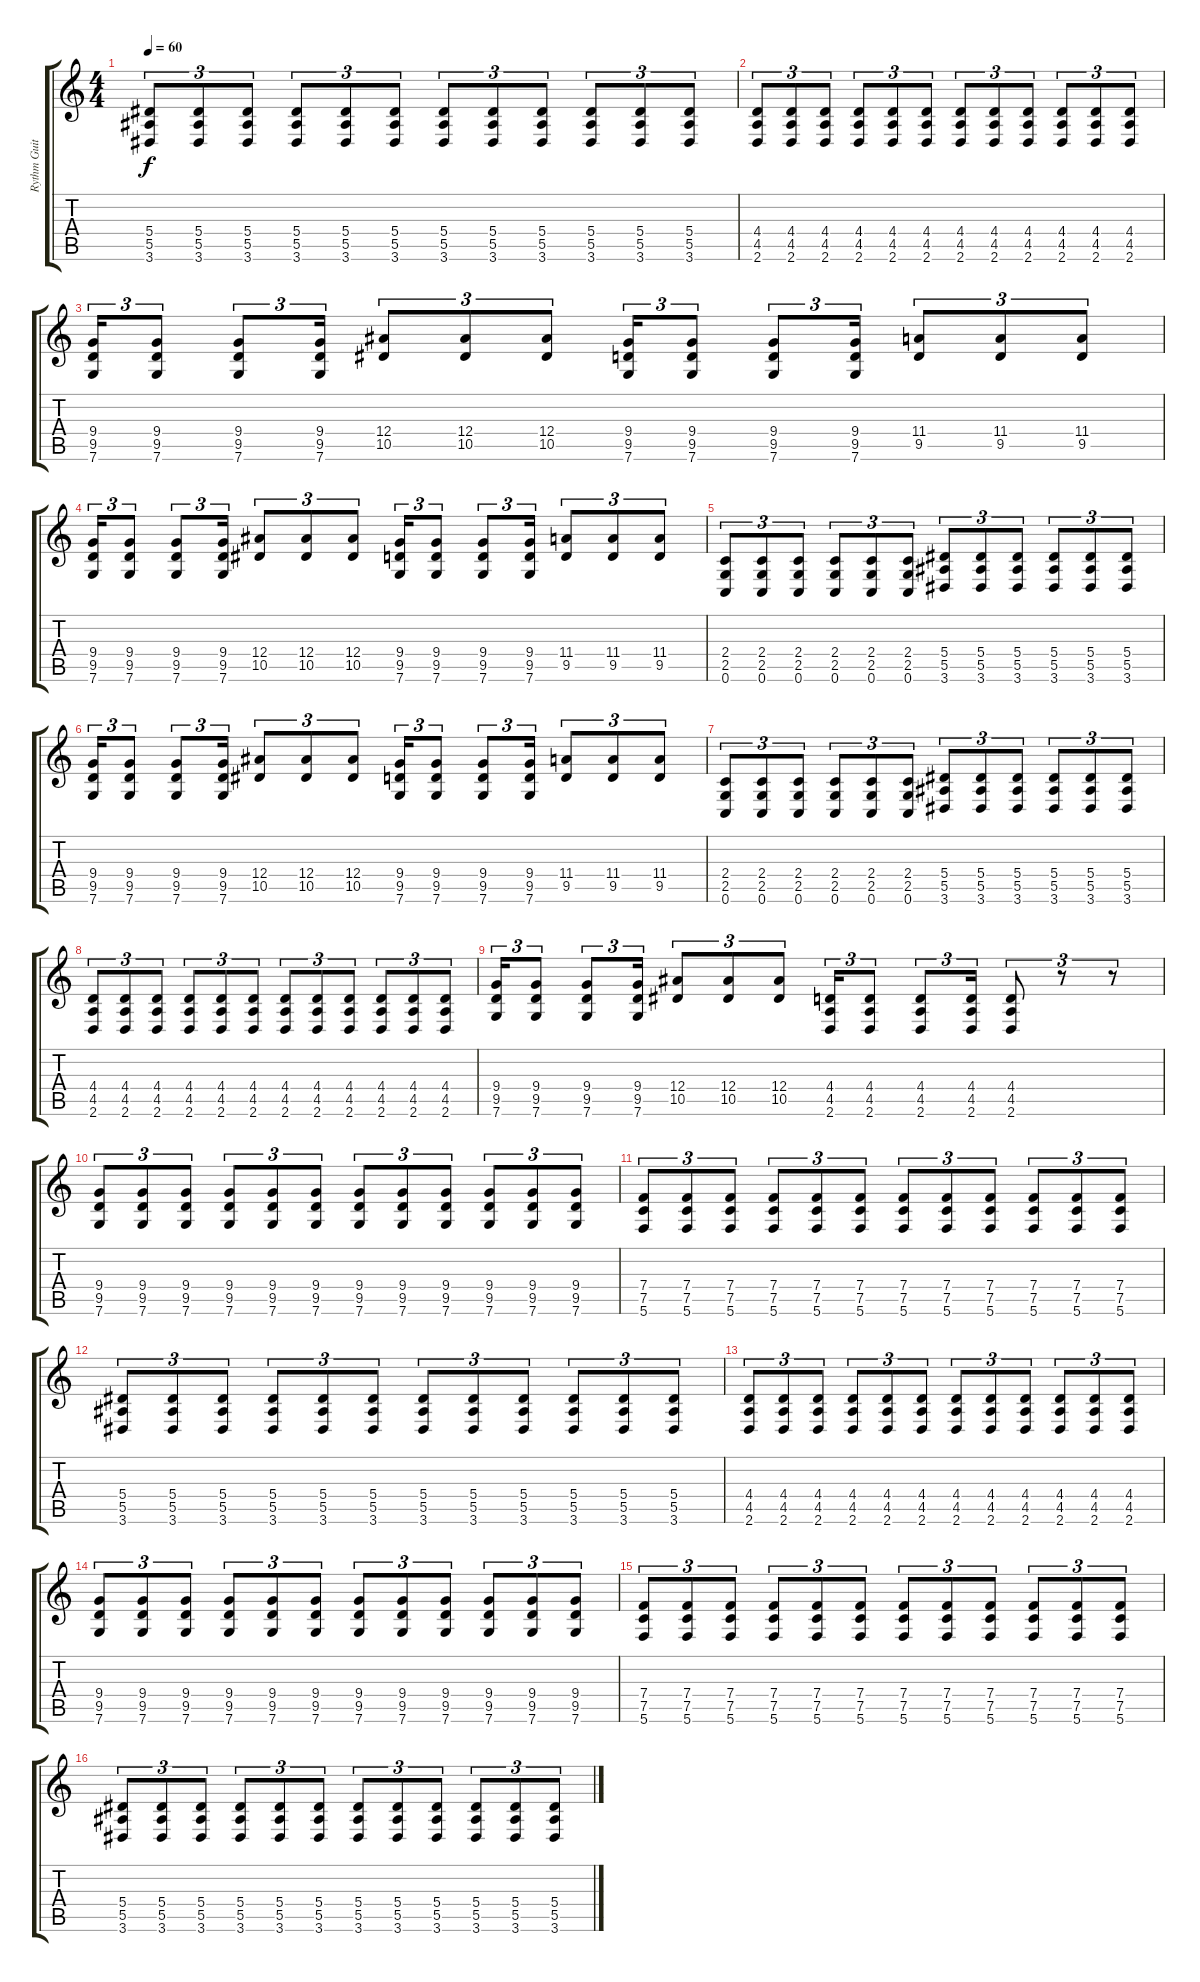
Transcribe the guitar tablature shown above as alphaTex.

\track ("Rythm Guitar" "Rythm Guit") {instrument distortionguitar}
\staff {score tabs}
\tuning (C4 G3 Eb3 Bb2 F2 C2) {hide}
\ts (4 4)
\tempo 60
\clef g2
\ks c
(5.4 5.5 3.6).8{tu (3 2) dy f} (5.4 5.5 3.6).8{tu (3 2)} (5.4 5.5 3.6).8{tu (3 2)} (5.4 5.5 3.6).8{tu (3 2)} (5.4 5.5 3.6).8{tu (3 2)} (5.4 5.5 3.6).8{tu (3 2)} (5.4 5.5 3.6).8{tu (3 2)} (5.4 5.5 3.6).8{tu (3 2)} (5.4 5.5 3.6).8{tu (3 2)} (5.4 5.5 3.6).8{tu (3 2)} (5.4 5.5 3.6).8{tu (3 2)} (5.4 5.5 3.6).8{tu (3 2)} |
(4.4 4.5 2.6).8{tu (3 2)} (4.4 4.5 2.6).8{tu (3 2)} (4.4 4.5 2.6).8{tu (3 2)} (4.4 4.5 2.6).8{tu (3 2)} (4.4 4.5 2.6).8{tu (3 2)} (4.4 4.5 2.6).8{tu (3 2)} (4.4 4.5 2.6).8{tu (3 2)} (4.4 4.5 2.6).8{tu (3 2)} (4.4 4.5 2.6).8{tu (3 2)} (4.4 4.5 2.6).8{tu (3 2)} (4.4 4.5 2.6).8{tu (3 2)} (4.4 4.5 2.6).8{tu (3 2)} |
(9.4 9.5 7.6).16{tu (3 2)} (9.4 9.5 7.6).8{tu (3 2)} (9.4 9.5 7.6).8{tu (3 2)} (9.4 9.5 7.6).16{tu (3 2)} (12.4 10.5).8{tu (3 2)} (12.4 10.5).8{tu (3 2)} (12.4 10.5).8{tu (3 2)} (9.4 9.5 7.6).16{tu (3 2)} (9.4 9.5 7.6).8{tu (3 2)} (9.4 9.5 7.6).8{tu (3 2)} (9.4 9.5 7.6).16{tu (3 2)} (11.4 9.5).8{tu (3 2)} (11.4 9.5).8{tu (3 2)} (11.4 9.5).8{tu (3 2)} |
(9.4 9.5 7.6).16{tu (3 2)} (9.4 9.5 7.6).8{tu (3 2)} (9.4 9.5 7.6).8{tu (3 2)} (9.4 9.5 7.6).16{tu (3 2)} (12.4 10.5).8{tu (3 2)} (12.4 10.5).8{tu (3 2)} (12.4 10.5).8{tu (3 2)} (9.4 9.5 7.6).16{tu (3 2)} (9.4 9.5 7.6).8{tu (3 2)} (9.4 9.5 7.6).8{tu (3 2)} (9.4 9.5 7.6).16{tu (3 2)} (11.4 9.5).8{tu (3 2)} (11.4 9.5).8{tu (3 2)} (11.4 9.5).8{tu (3 2)} |
(2.4 2.5 0.6).8{tu (3 2)} (2.4 2.5 0.6).8{tu (3 2)} (2.4 2.5 0.6).8{tu (3 2)} (2.4 2.5 0.6).8{tu (3 2)} (2.4 2.5 0.6).8{tu (3 2)} (2.4 2.5 0.6).8{tu (3 2)} (5.4 5.5 3.6).8{tu (3 2)} (5.4 5.5 3.6).8{tu (3 2)} (5.4 5.5 3.6).8{tu (3 2)} (5.4 5.5 3.6).8{tu (3 2)} (5.4 5.5 3.6).8{tu (3 2)} (5.4 5.5 3.6).8{tu (3 2)} |
(9.4 9.5 7.6).16{tu (3 2)} (9.4 9.5 7.6).8{tu (3 2)} (9.4 9.5 7.6).8{tu (3 2)} (9.4 9.5 7.6).16{tu (3 2)} (12.4 10.5).8{tu (3 2)} (12.4 10.5).8{tu (3 2)} (12.4 10.5).8{tu (3 2)} (9.4 9.5 7.6).16{tu (3 2)} (9.4 9.5 7.6).8{tu (3 2)} (9.4 9.5 7.6).8{tu (3 2)} (9.4 9.5 7.6).16{tu (3 2)} (11.4 9.5).8{tu (3 2)} (11.4 9.5).8{tu (3 2)} (11.4 9.5).8{tu (3 2)} |
(2.4 2.5 0.6).8{tu (3 2)} (2.4 2.5 0.6).8{tu (3 2)} (2.4 2.5 0.6).8{tu (3 2)} (2.4 2.5 0.6).8{tu (3 2)} (2.4 2.5 0.6).8{tu (3 2)} (2.4 2.5 0.6).8{tu (3 2)} (5.4 5.5 3.6).8{tu (3 2)} (5.4 5.5 3.6).8{tu (3 2)} (5.4 5.5 3.6).8{tu (3 2)} (5.4 5.5 3.6).8{tu (3 2)} (5.4 5.5 3.6).8{tu (3 2)} (5.4 5.5 3.6).8{tu (3 2)} |
(4.4 4.5 2.6).8{tu (3 2)} (4.4 4.5 2.6).8{tu (3 2)} (4.4 4.5 2.6).8{tu (3 2)} (4.4 4.5 2.6).8{tu (3 2)} (4.4 4.5 2.6).8{tu (3 2)} (4.4 4.5 2.6).8{tu (3 2)} (4.4 4.5 2.6).8{tu (3 2)} (4.4 4.5 2.6).8{tu (3 2)} (4.4 4.5 2.6).8{tu (3 2)} (4.4 4.5 2.6).8{tu (3 2)} (4.4 4.5 2.6).8{tu (3 2)} (4.4 4.5 2.6).8{tu (3 2)} |
(9.4 9.5 7.6).16{tu (3 2)} (9.4 9.5 7.6).8{tu (3 2)} (9.4 9.5 7.6).8{tu (3 2)} (9.4 9.5 7.6).16{tu (3 2)} (12.4 10.5).8{tu (3 2)} (12.4 10.5).8{tu (3 2)} (12.4 10.5).8{tu (3 2)} (4.4 4.5 2.6).16{tu (3 2)} (4.4 4.5 2.6).8{tu (3 2)} (4.4 4.5 2.6).8{tu (3 2)} (4.4 4.5 2.6).16{tu (3 2)} (4.4 4.5 2.6).8{tu (3 2)} r.8{tu (3 2)} r.8{tu (3 2)} |
(9.4 9.5 7.6).8{tu (3 2)} (9.4 9.5 7.6).8{tu (3 2)} (9.4 9.5 7.6).8{tu (3 2)} (9.4 9.5 7.6).8{tu (3 2)} (9.4 9.5 7.6).8{tu (3 2)} (9.4 9.5 7.6).8{tu (3 2)} (9.4 9.5 7.6).8{tu (3 2)} (9.4 9.5 7.6).8{tu (3 2)} (9.4 9.5 7.6).8{tu (3 2)} (9.4 9.5 7.6).8{tu (3 2)} (9.4 9.5 7.6).8{tu (3 2)} (9.4 9.5 7.6).8{tu (3 2)} |
(7.4 7.5 5.6).8{tu (3 2)} (7.4 7.5 5.6).8{tu (3 2)} (7.4 7.5 5.6).8{tu (3 2)} (7.4 7.5 5.6).8{tu (3 2)} (7.4 7.5 5.6).8{tu (3 2)} (7.4 7.5 5.6).8{tu (3 2)} (7.4 7.5 5.6).8{tu (3 2)} (7.4 7.5 5.6).8{tu (3 2)} (7.4 7.5 5.6).8{tu (3 2)} (7.4 7.5 5.6).8{tu (3 2)} (7.4 7.5 5.6).8{tu (3 2)} (7.4 7.5 5.6).8{tu (3 2)} |
(5.4 5.5 3.6).8{tu (3 2)} (5.4 5.5 3.6).8{tu (3 2)} (5.4 5.5 3.6).8{tu (3 2)} (5.4 5.5 3.6).8{tu (3 2)} (5.4 5.5 3.6).8{tu (3 2)} (5.4 5.5 3.6).8{tu (3 2)} (5.4 5.5 3.6).8{tu (3 2)} (5.4 5.5 3.6).8{tu (3 2)} (5.4 5.5 3.6).8{tu (3 2)} (5.4 5.5 3.6).8{tu (3 2)} (5.4 5.5 3.6).8{tu (3 2)} (5.4 5.5 3.6).8{tu (3 2)} |
(4.4 4.5 2.6).8{tu (3 2)} (4.4 4.5 2.6).8{tu (3 2)} (4.4 4.5 2.6).8{tu (3 2)} (4.4 4.5 2.6).8{tu (3 2)} (4.4 4.5 2.6).8{tu (3 2)} (4.4 4.5 2.6).8{tu (3 2)} (4.4 4.5 2.6).8{tu (3 2)} (4.4 4.5 2.6).8{tu (3 2)} (4.4 4.5 2.6).8{tu (3 2)} (4.4 4.5 2.6).8{tu (3 2)} (4.4 4.5 2.6).8{tu (3 2)} (4.4 4.5 2.6).8{tu (3 2)} |
(9.4 9.5 7.6).8{tu (3 2)} (9.4 9.5 7.6).8{tu (3 2)} (9.4 9.5 7.6).8{tu (3 2)} (9.4 9.5 7.6).8{tu (3 2)} (9.4 9.5 7.6).8{tu (3 2)} (9.4 9.5 7.6).8{tu (3 2)} (9.4 9.5 7.6).8{tu (3 2)} (9.4 9.5 7.6).8{tu (3 2)} (9.4 9.5 7.6).8{tu (3 2)} (9.4 9.5 7.6).8{tu (3 2)} (9.4 9.5 7.6).8{tu (3 2)} (9.4 9.5 7.6).8{tu (3 2)} |
(7.4 7.5 5.6).8{tu (3 2)} (7.4 7.5 5.6).8{tu (3 2)} (7.4 7.5 5.6).8{tu (3 2)} (7.4 7.5 5.6).8{tu (3 2)} (7.4 7.5 5.6).8{tu (3 2)} (7.4 7.5 5.6).8{tu (3 2)} (7.4 7.5 5.6).8{tu (3 2)} (7.4 7.5 5.6).8{tu (3 2)} (7.4 7.5 5.6).8{tu (3 2)} (7.4 7.5 5.6).8{tu (3 2)} (7.4 7.5 5.6).8{tu (3 2)} (7.4 7.5 5.6).8{tu (3 2)} |
(5.4 5.5 3.6).8{tu (3 2)} (5.4 5.5 3.6).8{tu (3 2)} (5.4 5.5 3.6).8{tu (3 2)} (5.4 5.5 3.6).8{tu (3 2)} (5.4 5.5 3.6).8{tu (3 2)} (5.4 5.5 3.6).8{tu (3 2)} (5.4 5.5 3.6).8{tu (3 2)} (5.4 5.5 3.6).8{tu (3 2)} (5.4 5.5 3.6).8{tu (3 2)} (5.4 5.5 3.6).8{tu (3 2)} (5.4 5.5 3.6).8{tu (3 2)} (5.4 5.5 3.6).8{tu (3 2)}
